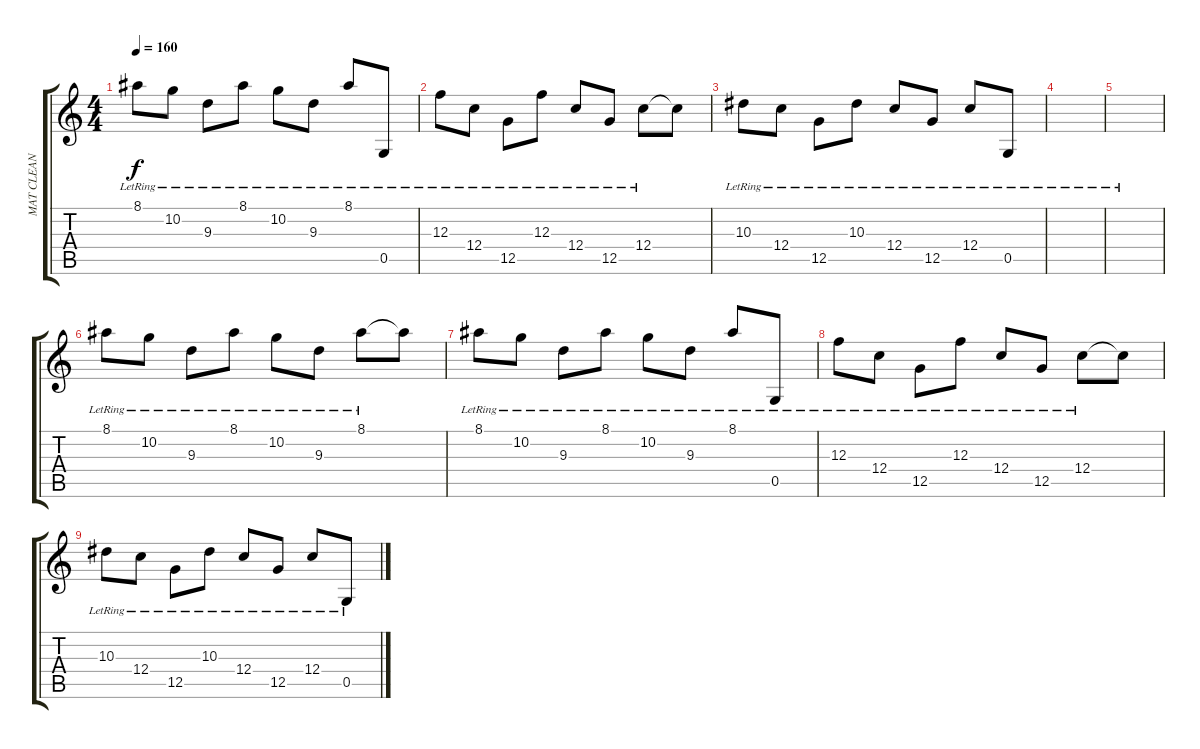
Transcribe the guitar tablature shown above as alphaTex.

\track ("MAT CLEAN" "MAT CLEAN") {instrument electricguitarclean}
\staff {score tabs}
\tuning (D4 A3 F3 C3 G2 D2) {hide}
\ts (4 4)
\tempo 160
\clef g2
\ks c
8.1{lr}.8{dy f} 10.2{lr}.8 9.3{lr}.8 8.1{lr}.8 10.2{lr}.8 9.3{lr}.8 8.1{lr}.8 0.5{lr}.8 |
12.3{lr}.8 12.4{lr}.8 12.5{lr}.8 12.3{lr}.8 12.4{lr}.8 12.5{lr}.8 12.4{lr}.8 12.4{t}.8 |
10.3{lr}.8 12.4{lr}.8 12.5{lr}.8 10.3{lr}.8 12.4{lr}.8 12.5{lr}.8 12.4{lr}.8 0.5{lr}.8 |
|
|
8.1{lr}.8 10.2{lr}.8 9.3{lr}.8 8.1{lr}.8 10.2{lr}.8 9.3{lr}.8 8.1{lr}.8 8.1{t}.8 |
8.1{lr}.8 10.2{lr}.8 9.3{lr}.8 8.1{lr}.8 10.2{lr}.8 9.3{lr}.8 8.1{lr}.8 0.5{lr}.8 |
12.3{lr}.8 12.4{lr}.8 12.5{lr}.8 12.3{lr}.8 12.4{lr}.8 12.5{lr}.8 12.4{lr}.8 12.4{t}.8 |
10.3{lr}.8 12.4{lr}.8 12.5{lr}.8 10.3{lr}.8 12.4{lr}.8 12.5{lr}.8 12.4{lr}.8 0.5{lr}.8
